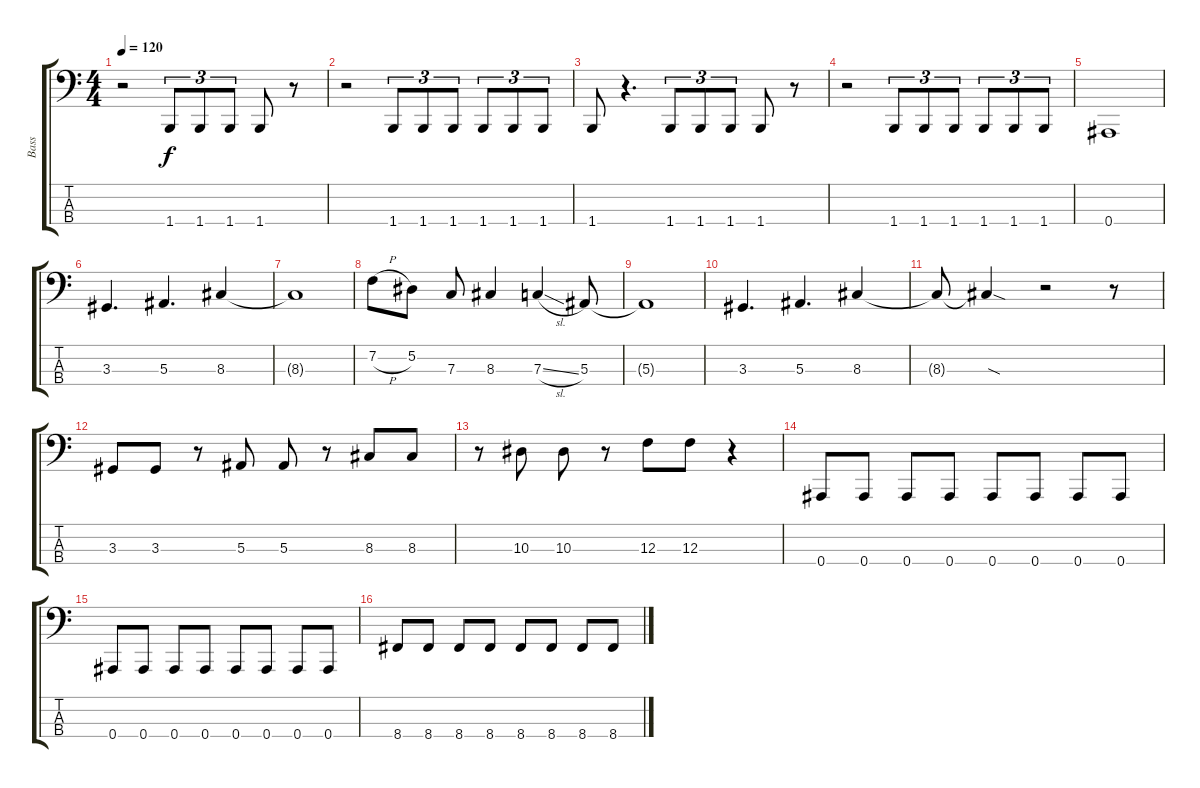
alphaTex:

\track ("Bass" "Bass") {instrument electricbasspick}
\staff {score tabs}
\tuning (Eb2 Bb1 F1 Bb0) {hide}
\ts (4 4)
\tempo 120
\clef f4
\ks c
r.2{dy f} 1.4.8{tu (3 2)} 1.4.8{tu (3 2)} 1.4.8{tu (3 2)} 1.4.8 r.8 |
r.2 1.4.8{tu (3 2)} 1.4.8{tu (3 2)} 1.4.8{tu (3 2)} 1.4.8{tu (3 2)} 1.4.8{tu (3 2)} 1.4.8{tu (3 2)} |
1.4.8 r.4{d} 1.4.8{tu (3 2)} 1.4.8{tu (3 2)} 1.4.8{tu (3 2)} 1.4.8 r.8 |
r.2 1.4.8{tu (3 2)} 1.4.8{tu (3 2)} 1.4.8{tu (3 2)} 1.4.8{tu (3 2)} 1.4.8{tu (3 2)} 1.4.8{tu (3 2)} |
0.4.1 |
3.3.4{d} 5.3.4{d} 8.3.4 |
8.3{t}.1 |
7.2{h}.8 5.2.8 7.3.8 8.3.4 7.3{sl}.4 5.3.8 |
5.3{t}.1 |
3.3.4{d} 5.3.4{d} 8.3.4 |
8.3{t}.8 8.3{sod t}.4 r.2 r.8 |
3.3.8 3.3.8 r.8 5.3.8 5.3.8 r.8 8.3.8 8.3.8 |
r.8 10.3.8 10.3.8 r.8 12.3.8 12.3.8 r.4 |
0.4.8 0.4.8 0.4.8 0.4.8 0.4.8 0.4.8 0.4.8 0.4.8 |
0.4.8 0.4.8 0.4.8 0.4.8 0.4.8 0.4.8 0.4.8 0.4.8 |
8.4.8 8.4.8 8.4.8 8.4.8 8.4.8 8.4.8 8.4.8 8.4.8
